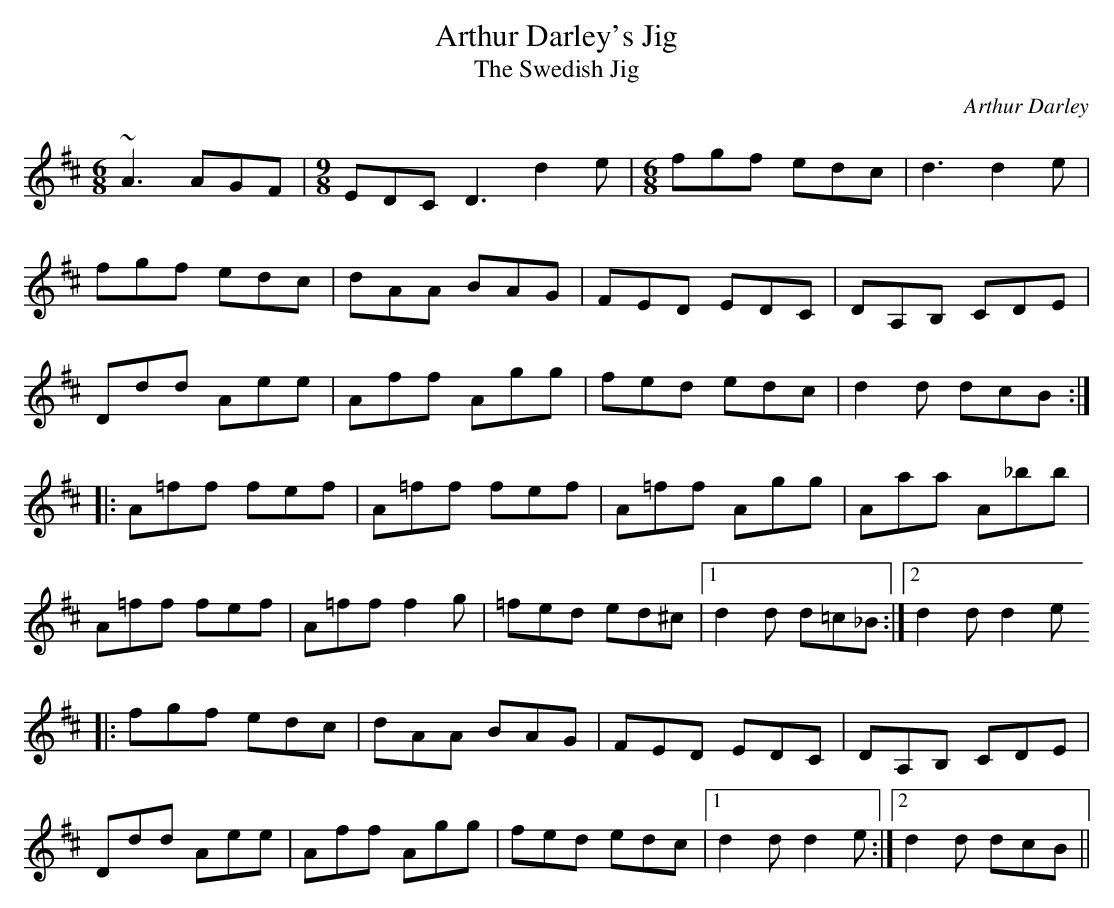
X:1
T:Arthur Darley's Jig
T:Swedish Jig, The
C:Arthur Darley
M:6/8
L:1/8
K:D
~A3 AGF|\
M:9/8
EDC D3 d2e|\
M:6/8
fgf edc|d3 d2e|!
fgf edc|dAA BAG|FED EDC|DA,B, CDE|!
Ddd Aee|Aff Agg|fed edc|d2d dcB:|!
|:A=ff fef|A=ff fef|A=ff Agg|Aaa A_bb|!
A=ff fef|A=ff f2g|=fed ed^c|1 d2d d=c_B:|2 d2d d2e !
|:fgf edc|dAA BAG|FED EDC|DA,B, CDE|!
Ddd Aee|Aff Agg|fed edc|1 d2d d2e:|2 d2d dcB||!
